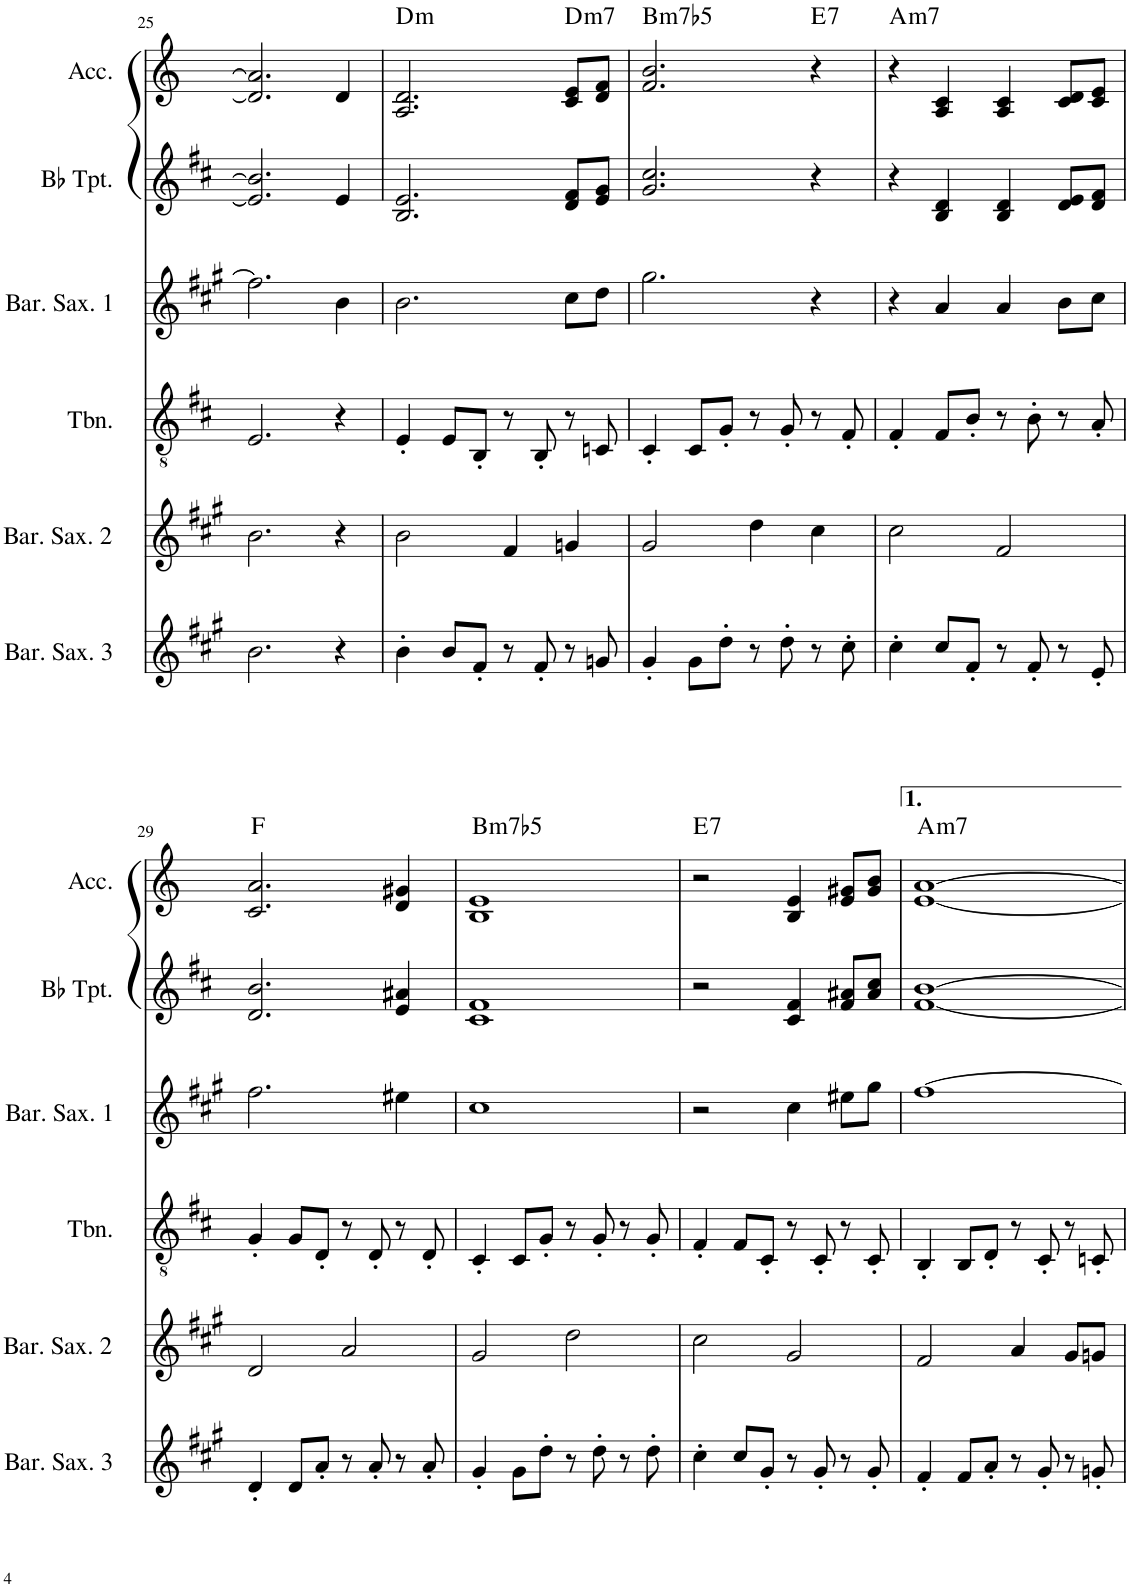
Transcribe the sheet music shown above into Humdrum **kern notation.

**kern	**kern	**kern	**kern	**kern	**kern	**harte
*part6	*part5	*part4	*part3	*part2	*part1	*part1
*staff6	*staff5	*staff4	*staff3	*staff2	*staff1	*
*I"BarSax Bass	*I"BarSax Easy Bass	*I"Trombone	*I"BarSax Melodie	*I"Bb Trumpet	*I"Accordion	*
*I'Bar. Sax. 3	*I'Bar. Sax. 2	*I'Tbn.	*I'Bar. Sax. 1	*I'Bb Tpt.	*I'Acc.	*
!!LO:PB:g=z
*clefG2	*clefG2	*clefGv2	*clefG2	*clefG2	*clefG2	*
*Trd12c21	*Trd12c21	*Trd1c2	*Trd12c21	*Trd1c2	*	*
*k[f#c#g#]	*k[f#c#g#]	*k[f#c#]	*k[f#c#g#]	*k[f#c#]	*k[]	*
*M4/4	*M4/4	*M4/4	*M4/4	*M4/4	*M4/4	*
=25	=25	=25	=25	=25	=25	=25
2.b\	2.b\	2.E/	2.ff#\]	2.e/] 2.b/]	2.d/] 2.a/]	.
4r	4r	4r	4b\	4e/	4d/	.
=26	=26	=26	=26	=26	=26	=26
!	!	!	!	!	!	!LO:H:kt=m
4b'\	2b\	4E'/	2.b\	2.B/ 2.e/	2.A/ 2.d/	D:min
8b/L	.	8E/L	.	.	.	.
8f#'/J	.	8BB'/J	.	.	.	.
8r	4f#/	8r	.	.	.	.
8f#'/	.	8BB'/	.	.	.	.
!	!	!	!	!	!	!LO:H:kt=m7
8r	4gn/	8r	8cc#\L	8d/ 8f#/L	8c/ 8e/L	D:min7
8gn/	.	8Cn/	8dd\J	8e/ 8g/J	8d/ 8f/J	.
=27	=27	=27	=27	=27	=27	=27
!	!	!	!	!	!	!LO:H:kt=m7b5
4g#'/	2g#/	4C#'/	2.gg#\	2.g/ 2.cc#/	2.f/ 2.b/	B:hdim7
8g#\L	.	8C#/L	.	.	.	.
8dd'\J	.	8G'/J	.	.	.	.
8r	4dd\	8r	.	.	.	.
8dd'\	.	8G'/	.	.	.	.
!	!	!	!	!	!	!LO:H:kt=7
8r	4cc#\	8r	4r	4r	4r	E:7
8cc#'\	.	8F#'/	.	.	.	.
=28	=28	=28	=28	=28	=28	=28
!	!	!	!	!	!	!LO:H:kt=m7
4cc#'\	2cc#\	4F#'/	4r	4r	4r	A:min7
8cc#/L	.	8F#/L	4a/	4B/ 4d/	4A/ 4c/	.
8f#'/J	.	8B'/J	.	.	.	.
8r	2f#/	8r	4a/	4B/ 4d/	4A/ 4c/	.
8f#'/	.	8B'\	.	.	.	.
8r	.	8r	8b\L	8d/ 8e/L	8c/ 8d/L	.
8e'/	.	8A'/	8cc#\J	8d/ 8f#/J	8c/ 8e/J	.
!!LO:LB:g=z
=29	=29	=29	=29	=29	=29	=29
4d'/	2d/	4G'/	2.ff#\	2.d/ 2.b/	2.c/ 2.a/	F:maj
8d/L	.	8G/L	.	.	.	.
8a'/J	.	8D'/J	.	.	.	.
8r	2a/	8r	.	.	.	.
8a'/	.	8D'/	.	.	.	.
8r	.	8r	4ee#X\	4e/ 4a#X/	4d/ 4g#X/	.
8a'/	.	8D'/	.	.	.	.
=30	=30	=30	=30	=30	=30	=30
!	!	!	!	!	!	!LO:H:kt=m7b5
4g#'/	2g#/	4C#'/	1cc#	1c# 1f#	1B 1e	B:hdim7
8g#\L	.	8C#/L	.	.	.	.
8dd'\J	.	8G'/J	.	.	.	.
8r	2dd\	8r	.	.	.	.
8dd'\	.	8G'/	.	.	.	.
8r	.	8r	.	.	.	.
8dd'\	.	8G'/	.	.	.	.
=31	=31	=31	=31	=31	=31	=31
!	!	!	!	!	!	!LO:H:kt=7
4cc#'\	2cc#\	4F#'/	2r	2r	2r	E:7
8cc#/L	.	8F#/L	.	.	.	.
8g#'/J	.	8C#'/J	.	.	.	.
8r	2g#/	8r	4cc#\	4c#/ 4f#/	4B/ 4e/	.
8g#'/	.	8C#'/	.	.	.	.
8r	.	8r	8ee#X\L	8f#/ 8a#X/L	8e/ 8g#X/L	.
8g#'/	.	8C#'/	8gg#\J	8a#/ 8cc#/J	8g#/ 8b/J	.
=32	=32	=32	=32	=32	=32	=32
!	!	!	!	!	!	!LO:H:kt=m7
4f#'/	2f#/	4BB'/	[1ff#	[1f# [1b	[1e [1a	A:min7
8f#/L	.	8BB/L	.	.	.	.
8a'/J	.	8D'/J	.	.	.	.
8r	4a/	8r	.	.	.	.
8g#'/	.	8C#'/	.	.	.	.
8r	8g#/L	8r	.	.	.	.
8gn'/	8gn/J	8Cn'/	.	.	.	.
=	=	=	=	=	=	=
*-	*-	*-	*-	*-	*-	*-
